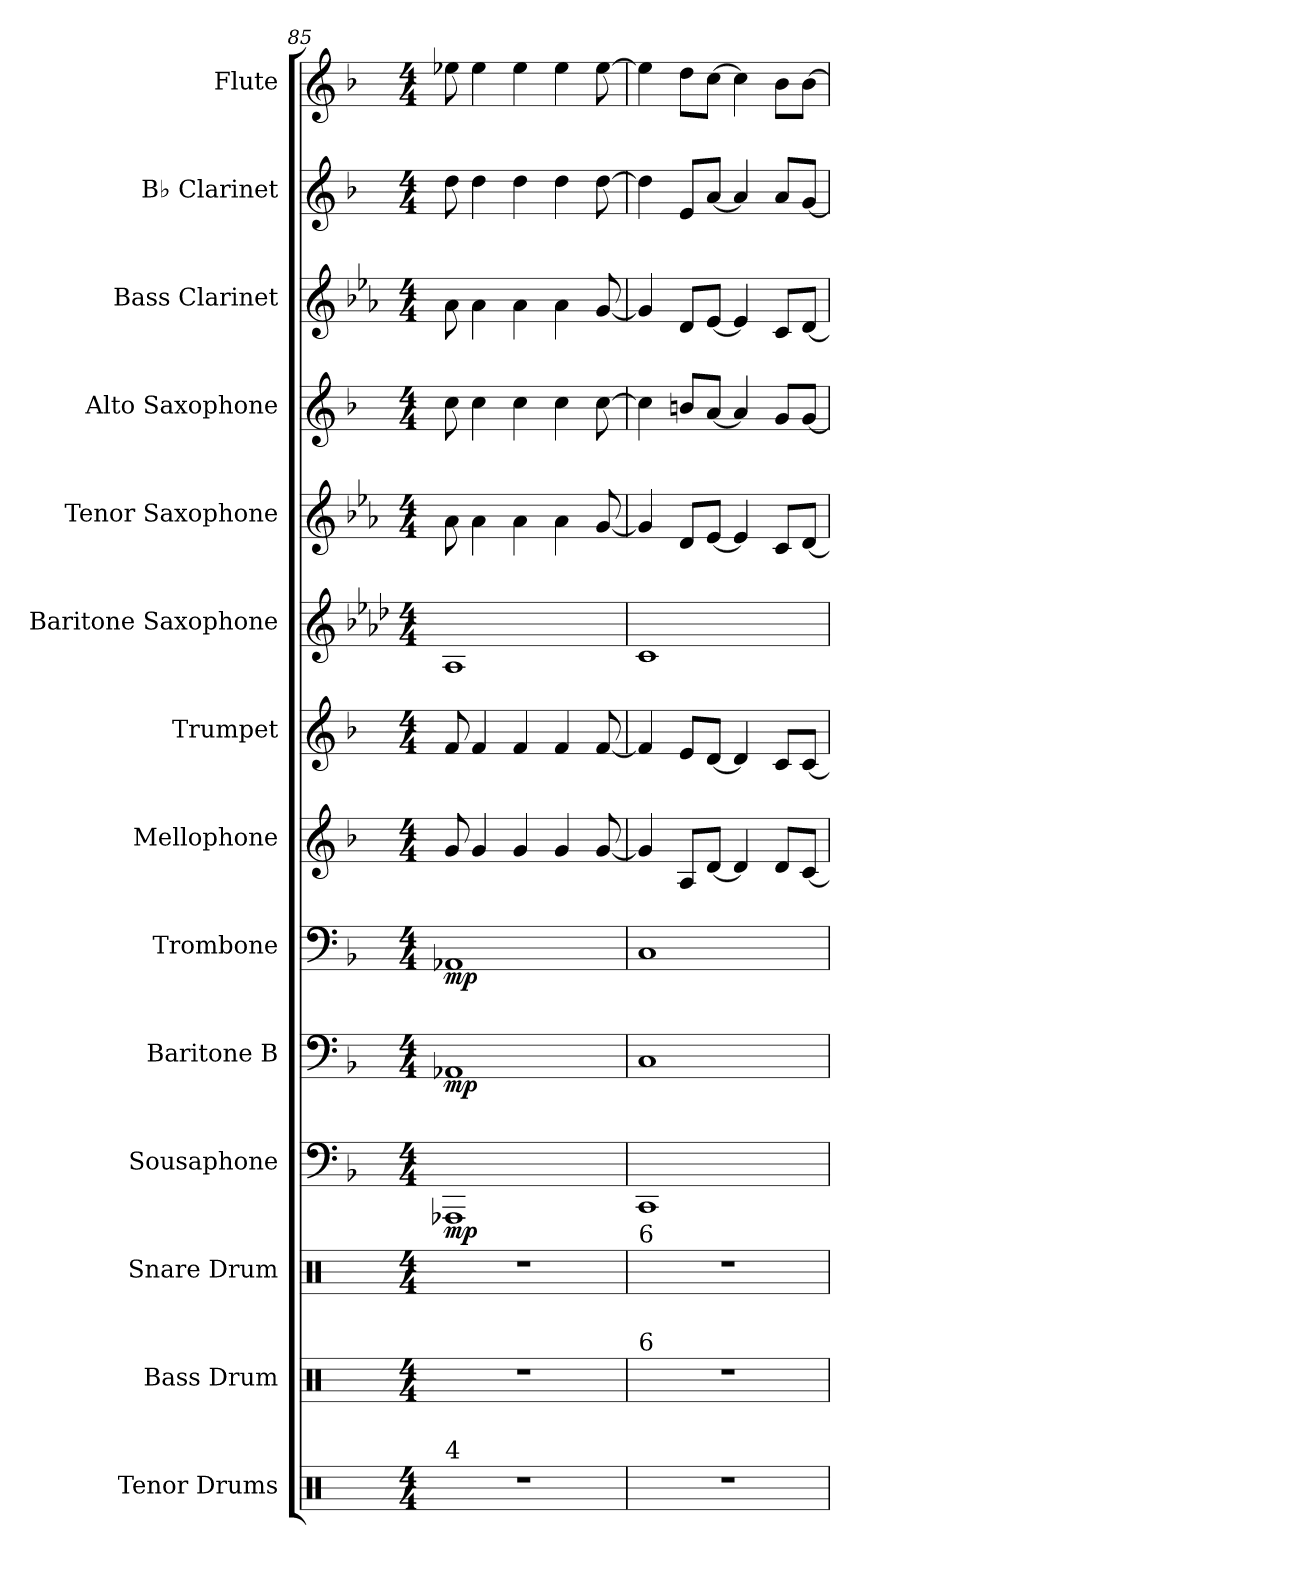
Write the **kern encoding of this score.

**kern	**kern	**kern	**kern	**dynam	**kern	**dynam	**kern	**dynam	**kern	**kern	**kern	**kern	**kern	**kern	**kern	**kern
*part14	*part13	*part12	*part11	*part11	*part10	*part10	*part9	*part9	*part8	*part7	*part6	*part5	*part4	*part3	*part2	*part1
*staff14	*staff13	*staff12	*staff11	*staff11	*staff10	*staff10	*staff9	*staff9	*staff8	*staff7	*staff6	*staff5	*staff4	*staff3	*staff2	*staff1
*I"Tenor Drums	*I"Bass Drum	*I"Snare Drum	*I"Sousaphone	*	*I"Baritone B	*	*I"Trombone	*	*I"Mellophone	*I"Trumpet	*I"Baritone Saxophone	*I"Tenor Saxophone	*I"Alto Saxophone	*I"Bass Clarinet	*I"B♭ Clarinet	*I"Flute
*I'TD	*I'B. Dr.	*I'SD	*I'Sou	*	*I'Bar B	*	*I'Tbn	*	*I'Mel	*I'Tpt	*I'B Sax	*I'T Sax	*I'A Sax	*I'B Cl	*I'Cl	*I'F
*clefX	*clefX	*clefX	*clefF4	*	*clefF4	*	*clefF4	*	*clefG2	*clefG2	*clefG2	*clefG2	*clefG2	*clefG2	*clefG2	*clefG2
*	*	*	*	*	*	*	*	*	*ITrd4c7	*ITrd1c2	*ITrd12c21	*ITrd8c14	*ITrd5c9	*ITrd8c14	*ITrd1c2	*
*k[]	*k[]	*k[]	*k[b-]	*	*k[b-]	*	*k[b-]	*	*k[b-e-]	*k[b-e-a-]	*k[b-e-a-d-]	*k[b-e-a-]	*k[b-e-a-d-]	*k[b-e-a-]	*k[b-e-a-]	*k[b-]
*M4/4	*M4/4	*M4/4	*M4/4	*	*M4/4	*	*M4/4	*	*M4/4	*M4/4	*M4/4	*M4/4	*M4/4	*M4/4	*M4/4	*M4/4
=85	=85	=85	=85	=85	=85	=85	=85	=85	=85	=85	=85	=85	=85	=85	=85	=85
!LO:TX:a:t=4	!	!	!	!	!	!	!	!	!	!	!	!	!	!	!	!
!	!	!	!	!LO:DY:b	!	!LO:DY:b	!	!LO:DY:b	!	!	!	!	!	!	!	!
1r	1r	1r	1AAA-X	mp	1AA-X	mp	1AA-X	mp	8c/	8e-/	1AA-	8A-\	8e-\	8A-\	8cc\	8ee-X\
.	.	.	.	.	.	.	.	.	4c/	4e-/	.	4A-\	4e-\	4A-\	4cc\	4ee-\
.	.	.	.	.	.	.	.	.	4c/	4e-/	.	4A-\	4e-\	4A-\	4cc\	4ee-\
.	.	.	.	.	.	.	.	.	4c/	4e-/	.	4A-\	4e-\	4A-\	4cc\	4ee-\
.	.	.	.	.	.	.	.	.	[8c/	[8e-/	.	[8G/	[8e-\	[8G/	[8cc\	[8ee-\
=86	=86	=86	=86	=86	=86	=86	=86	=86	=86	=86	=86	=86	=86	=86	=86	=86
!	!	!LO:TX:a:t=6	!	!	!	!	!	!	!	!	!	!	!	!	!	!
!	!LO:TX:a:t=6	!	!	!	!	!	!	!	!	!	!	!	!	!	!	!
1r	1r	1r	1CC	.	1C	.	1C	.	4c/]	4e-/]	1C	4G/]	4e-\]	4G/]	4cc\]	4ee-\]
.	.	.	.	.	.	.	.	.	8D/L	8d/L	.	8D/L	8dn/L	8D/L	8d/L	8dd\L
.	.	.	.	.	.	.	.	.	[8G/J	[8c/J	.	[8E-/J	[8c/J	[8E-/J	[8g/J	[8cc\J
.	.	.	.	.	.	.	.	.	4G/]	4c/]	.	4E-/]	4c/]	4E-/]	4g/]	4cc\]
.	.	.	.	.	.	.	.	.	8G/L	8B-/L	.	8C/L	8B-/L	8C/L	8g/L	8b-\L
.	.	.	.	.	.	.	.	.	[8F/J	[8B-/J	.	[8D/J	[8B-/J	[8D/J	[8f/J	[8b-\J
=	=	=	=	=	=	=	=	=	=	=	=	=	=	=	=	=
*-	*-	*-	*-	*-	*-	*-	*-	*-	*-	*-	*-	*-	*-	*-	*-	*-
